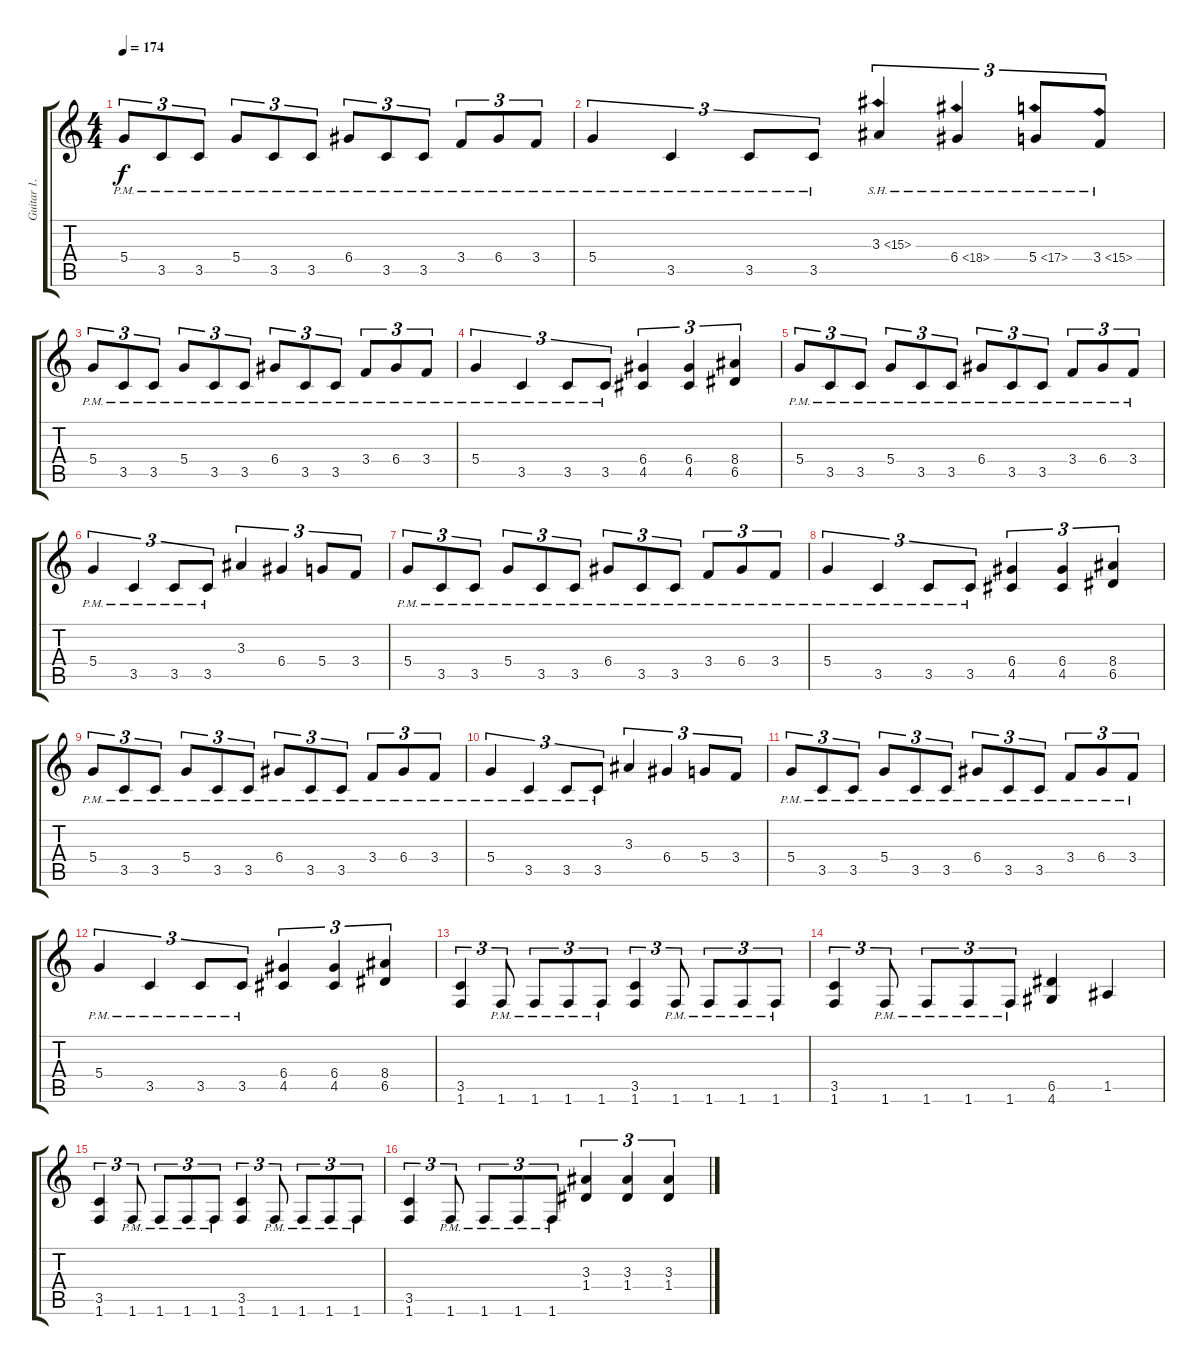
\track ("Guitar 1." "Guitar 1.") {instrument overdrivenguitar}
\staff {score tabs}
\tuning (E4 B3 G3 D3 A2 E2) {hide}
\ts (4 4)
\tempo 174
\clef g2
\ks c
5.4{pm}.8{tu (3 2) dy f} 3.5{pm}.8{tu (3 2)} 3.5{pm}.8{tu (3 2)} 5.4{pm}.8{tu (3 2)} 3.5{pm}.8{tu (3 2)} 3.5{pm}.8{tu (3 2)} 6.4{pm}.8{tu (3 2)} 3.5{pm}.8{tu (3 2)} 3.5{pm}.8{tu (3 2)} 3.4{pm}.8{tu (3 2)} 6.4{pm}.8{tu (3 2)} 3.4{pm}.8{tu (3 2)} |
5.4{pm}.4{tu (3 2)} 3.5{pm}.4{tu (3 2)} 3.5{pm}.8{tu (3 2)} 3.5{pm}.8{tu (3 2)} 3.3{sh 12}.4{tu (3 2)} 6.4{sh 12}.4{tu (3 2)} 5.4{sh 12}.8{tu (3 2)} 3.4{sh 12}.8{tu (3 2)} |
5.4{pm}.8{tu (3 2)} 3.5{pm}.8{tu (3 2)} 3.5{pm}.8{tu (3 2)} 5.4{pm}.8{tu (3 2)} 3.5{pm}.8{tu (3 2)} 3.5{pm}.8{tu (3 2)} 6.4{pm}.8{tu (3 2)} 3.5{pm}.8{tu (3 2)} 3.5{pm}.8{tu (3 2)} 3.4{pm}.8{tu (3 2)} 6.4{pm}.8{tu (3 2)} 3.4{pm}.8{tu (3 2)} |
5.4{pm}.4{tu (3 2)} 3.5{pm}.4{tu (3 2)} 3.5{pm}.8{tu (3 2)} 3.5{pm}.8{tu (3 2)} (6.4 4.5).4{tu (3 2)} (6.4 4.5).4{tu (3 2)} (8.4 6.5).4{tu (3 2)} |
5.4{pm}.8{tu (3 2)} 3.5{pm}.8{tu (3 2)} 3.5{pm}.8{tu (3 2)} 5.4{pm}.8{tu (3 2)} 3.5{pm}.8{tu (3 2)} 3.5{pm}.8{tu (3 2)} 6.4{pm}.8{tu (3 2)} 3.5{pm}.8{tu (3 2)} 3.5{pm}.8{tu (3 2)} 3.4{pm}.8{tu (3 2)} 6.4{pm}.8{tu (3 2)} 3.4{pm}.8{tu (3 2)} |
5.4{pm}.4{tu (3 2)} 3.5{pm}.4{tu (3 2)} 3.5{pm}.8{tu (3 2)} 3.5{pm}.8{tu (3 2)} 3.3.4{tu (3 2)} 6.4.4{tu (3 2)} 5.4.8{tu (3 2)} 3.4.8{tu (3 2)} |
5.4{pm}.8{tu (3 2)} 3.5{pm}.8{tu (3 2)} 3.5{pm}.8{tu (3 2)} 5.4{pm}.8{tu (3 2)} 3.5{pm}.8{tu (3 2)} 3.5{pm}.8{tu (3 2)} 6.4{pm}.8{tu (3 2)} 3.5{pm}.8{tu (3 2)} 3.5{pm}.8{tu (3 2)} 3.4{pm}.8{tu (3 2)} 6.4{pm}.8{tu (3 2)} 3.4{pm}.8{tu (3 2)} |
5.4{pm}.4{tu (3 2)} 3.5{pm}.4{tu (3 2)} 3.5{pm}.8{tu (3 2)} 3.5{pm}.8{tu (3 2)} (6.4 4.5).4{tu (3 2)} (6.4 4.5).4{tu (3 2)} (8.4 6.5).4{tu (3 2)} |
5.4{pm}.8{tu (3 2)} 3.5{pm}.8{tu (3 2)} 3.5{pm}.8{tu (3 2)} 5.4{pm}.8{tu (3 2)} 3.5{pm}.8{tu (3 2)} 3.5{pm}.8{tu (3 2)} 6.4{pm}.8{tu (3 2)} 3.5{pm}.8{tu (3 2)} 3.5{pm}.8{tu (3 2)} 3.4{pm}.8{tu (3 2)} 6.4{pm}.8{tu (3 2)} 3.4{pm}.8{tu (3 2)} |
5.4{pm}.4{tu (3 2)} 3.5{pm}.4{tu (3 2)} 3.5{pm}.8{tu (3 2)} 3.5{pm}.8{tu (3 2)} 3.3.4{tu (3 2)} 6.4.4{tu (3 2)} 5.4.8{tu (3 2)} 3.4.8{tu (3 2)} |
5.4{pm}.8{tu (3 2)} 3.5{pm}.8{tu (3 2)} 3.5{pm}.8{tu (3 2)} 5.4{pm}.8{tu (3 2)} 3.5{pm}.8{tu (3 2)} 3.5{pm}.8{tu (3 2)} 6.4{pm}.8{tu (3 2)} 3.5{pm}.8{tu (3 2)} 3.5{pm}.8{tu (3 2)} 3.4{pm}.8{tu (3 2)} 6.4{pm}.8{tu (3 2)} 3.4{pm}.8{tu (3 2)} |
5.4{pm}.4{tu (3 2)} 3.5{pm}.4{tu (3 2)} 3.5{pm}.8{tu (3 2)} 3.5{pm}.8{tu (3 2)} (6.4 4.5).4{tu (3 2)} (6.4 4.5).4{tu (3 2)} (8.4 6.5).4{tu (3 2)} |
(3.5 1.6).4{tu (3 2)} 1.6{pm}.8{tu (3 2)} 1.6{pm}.8{tu (3 2)} 1.6{pm}.8{tu (3 2)} 1.6{pm}.8{tu (3 2)} (3.5 1.6).4{tu (3 2)} 1.6{pm}.8{tu (3 2)} 1.6{pm}.8{tu (3 2)} 1.6{pm}.8{tu (3 2)} 1.6{pm}.8{tu (3 2)} |
(3.5 1.6).4{tu (3 2)} 1.6{pm}.8{tu (3 2)} 1.6{pm}.8{tu (3 2)} 1.6{pm}.8{tu (3 2)} 1.6{pm}.8{tu (3 2)} (6.5 4.6).4 1.5.4 |
(3.5 1.6).4{tu (3 2)} 1.6{pm}.8{tu (3 2)} 1.6{pm}.8{tu (3 2)} 1.6{pm}.8{tu (3 2)} 1.6{pm}.8{tu (3 2)} (3.5 1.6).4{tu (3 2)} 1.6{pm}.8{tu (3 2)} 1.6{pm}.8{tu (3 2)} 1.6{pm}.8{tu (3 2)} 1.6{pm}.8{tu (3 2)} |
(3.5 1.6).4{tu (3 2)} 1.6{pm}.8{tu (3 2)} 1.6{pm}.8{tu (3 2)} 1.6{pm}.8{tu (3 2)} 1.6{pm}.8{tu (3 2)} (3.3 1.4).4{tu (3 2)} (3.3 1.4).4{tu (3 2)} (3.3 1.4).4{tu (3 2)}
